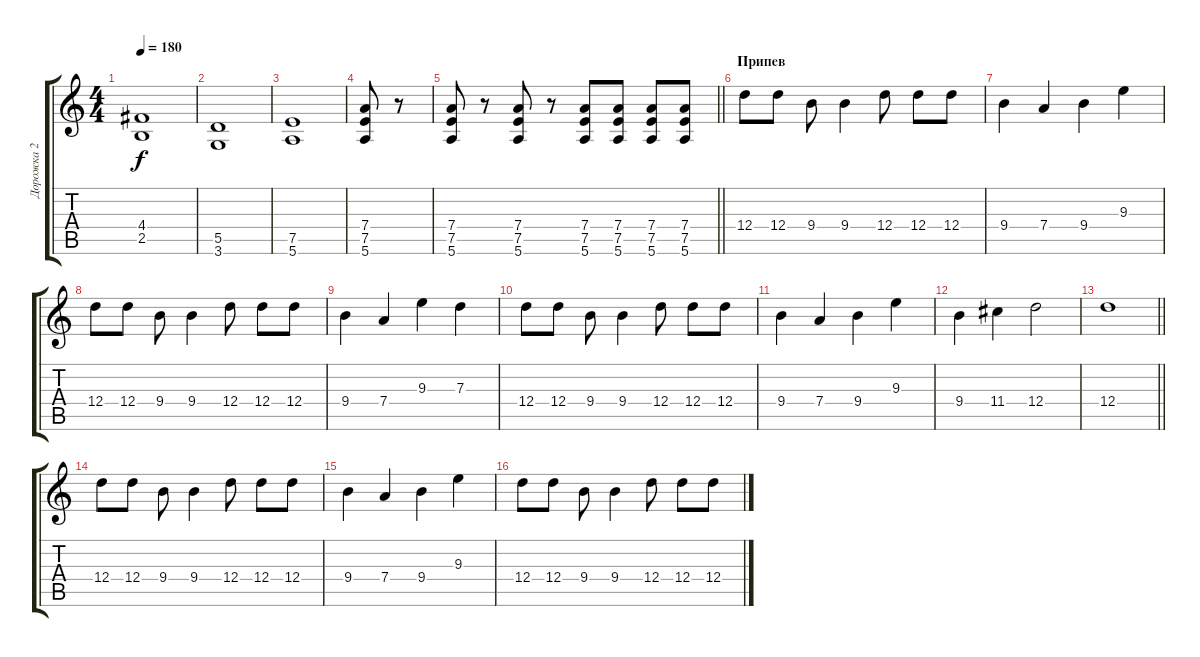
\track ("Дорожка 2" "Дорожка 2") {instrument distortionguitar}
\staff {score tabs}
\tuning (E4 B3 G3 D3 A2 E2) {hide}
\ts (4 4)
\tempo 180
\clef g2
\ks c
(4.4 2.5).1{dy f} |
(5.5 3.6).1 |
(7.5 5.6).1 |
(7.4 7.5 5.6).8 r.8 |
\barLineRight lightlight
(7.4 7.5 5.6).8 r.8 (7.4 7.5 5.6).8 r.8 (7.4 7.5 5.6).8 (7.4 7.5 5.6).8 (7.4 7.5 5.6).8 (7.4 7.5 5.6).8 |
\section ("" "Припев")
12.4.8 12.4.8 9.4.8 9.4.4 12.4.8 12.4.8 12.4.8 |
9.4.4 7.4.4 9.4.4 9.3.4 |
12.4.8 12.4.8 9.4.8 9.4.4 12.4.8 12.4.8 12.4.8 |
9.4.4 7.4.4 9.3.4 7.3.4 |
12.4.8 12.4.8 9.4.8 9.4.4 12.4.8 12.4.8 12.4.8 |
9.4.4 7.4.4 9.4.4 9.3.4 |
9.4.4 11.4.4 12.4.2 |
\barLineRight lightlight
12.4.1 |
12.4.8 12.4.8 9.4.8 9.4.4 12.4.8 12.4.8 12.4.8 |
9.4.4 7.4.4 9.4.4 9.3.4 |
12.4.8 12.4.8 9.4.8 9.4.4 12.4.8 12.4.8 12.4.8
